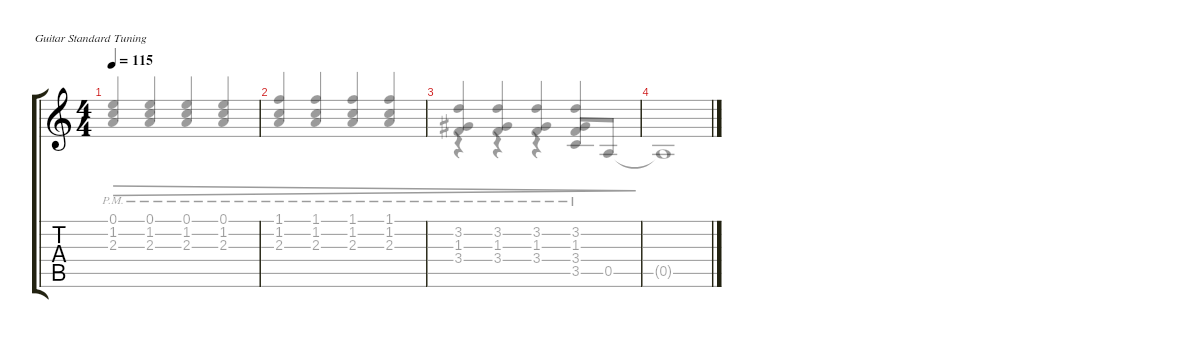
\defaultSystemsLayout 4
\hideDynamics
\bracketExtendMode groupsimilarinstruments
\firstSystemTrackNameOrientation horizontal
\otherSystemsTrackNameOrientation horizontal
\track "" {instrument acousticguitarsteel}
\staff {score tabs}
\tuning (E4 B3 G3 D3 A2 E2)
\voice
\ts (4 4)
\tempo 115
\clef g2
\ks aminor
|
|
|
\voice
\clef g2
\ks aminor
(0.1{pm} 1.2{pm} 2.3{pm}).4{dec dy f beam invert} (0.1{pm} 1.2{pm} 2.3{pm}).4{dec beam invert} (0.1{pm} 1.2{pm} 2.3{pm}).4{dec beam invert} (0.1{pm} 1.2{pm} 2.3{pm}).4{dec beam invert} |
(1.1{pm} 1.2{pm} 2.3{pm}).4{dec beam invert} (1.1{pm} 1.2{pm} 2.3{pm}).4{dec beam invert} (1.1{pm} 1.2{pm} 2.3{pm}).4{dec beam invert} (1.1{pm} 1.2{pm} 2.3{pm}).4{dec beam invert} |
(3.2{pm} 1.3{pm} 3.4{pm}).4{dec beam invert} (3.2{pm} 1.3{pm} 3.4{pm}).4{dec beam invert} (3.2{pm} 1.3{pm} 3.4{pm}).4{dec beam invert} (3.2{pm} 1.3{pm} 3.4).4{dec beam invert} |
\voice
\clef g2
\ottava regular
\simile none
\ks aminor
|
|
r.4 r.4 r.4 3.5.8{beam invert} 0.5.8 |
0.5{t}.1
